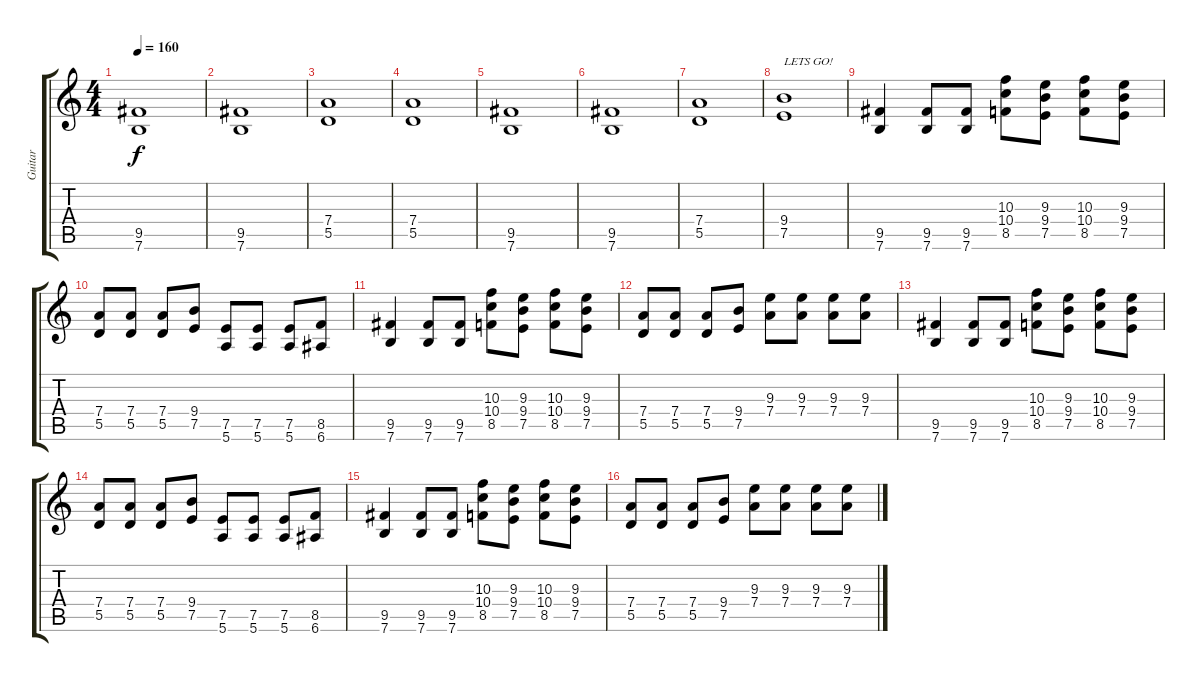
\track ("Guitar" "Guitar") {instrument distortionguitar}
\staff {score tabs}
\tuning (E4 B3 G3 D3 A2 E2) {hide}
\ts (4 4)
\tempo 160
\clef g2
\ks c
(9.5 7.6).1{dy f instrument distortionguitar} |
(9.5 7.6).1 |
(7.4 5.5).1 |
(7.4 5.5).1 |
(9.5 7.6).1 |
(9.5 7.6).1 |
(7.4 5.5).1 |
(9.4 7.5).1{txt "LETS GO!"} |
(9.5 7.6).4 (9.5 7.6).8 (9.5 7.6).8 (10.3 10.4 8.5).8 (9.3 9.4 7.5).8 (10.3 10.4 8.5).8 (9.3 9.4 7.5).8 |
(7.4 5.5).8 (7.4 5.5).8 (7.4 5.5).8 (9.4 7.5).8 (7.5 5.6).8 (7.5 5.6).8 (7.5 5.6).8 (8.5 6.6).8 |
(9.5 7.6).4 (9.5 7.6).8 (9.5 7.6).8 (10.3 10.4 8.5).8 (9.3 9.4 7.5).8 (10.3 10.4 8.5).8 (9.3 9.4 7.5).8 |
(7.4 5.5).8 (7.4 5.5).8 (7.4 5.5).8 (9.4 7.5).8 (9.3 7.4).8 (9.3 7.4).8 (9.3 7.4).8 (9.3 7.4).8 |
(9.5 7.6).4 (9.5 7.6).8 (9.5 7.6).8 (10.3 10.4 8.5).8 (9.3 9.4 7.5).8 (10.3 10.4 8.5).8 (9.3 9.4 7.5).8 |
(7.4 5.5).8 (7.4 5.5).8 (7.4 5.5).8 (9.4 7.5).8 (7.5 5.6).8 (7.5 5.6).8 (7.5 5.6).8 (8.5 6.6).8 |
(9.5 7.6).4 (9.5 7.6).8 (9.5 7.6).8 (10.3 10.4 8.5).8 (9.3 9.4 7.5).8 (10.3 10.4 8.5).8 (9.3 9.4 7.5).8 |
(7.4 5.5).8 (7.4 5.5).8 (7.4 5.5).8 (9.4 7.5).8 (9.3 7.4).8 (9.3 7.4).8 (9.3 7.4).8 (9.3 7.4).8
